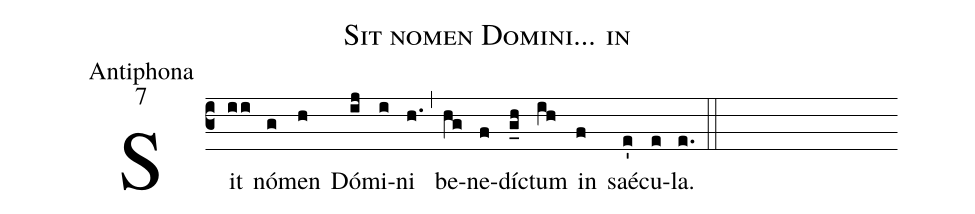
name:Sit nomen Domini... in;
office-part:Antiphona;
mode:7;
%%
(c3) Sit(ii) nó(g)men(h) Dó(ij)mi(i)ni(h.) (,) be(hg)ne(f)dí(g_h)ctum(ih) in(f) saé(e')cu(e)la.(e.) (::)
